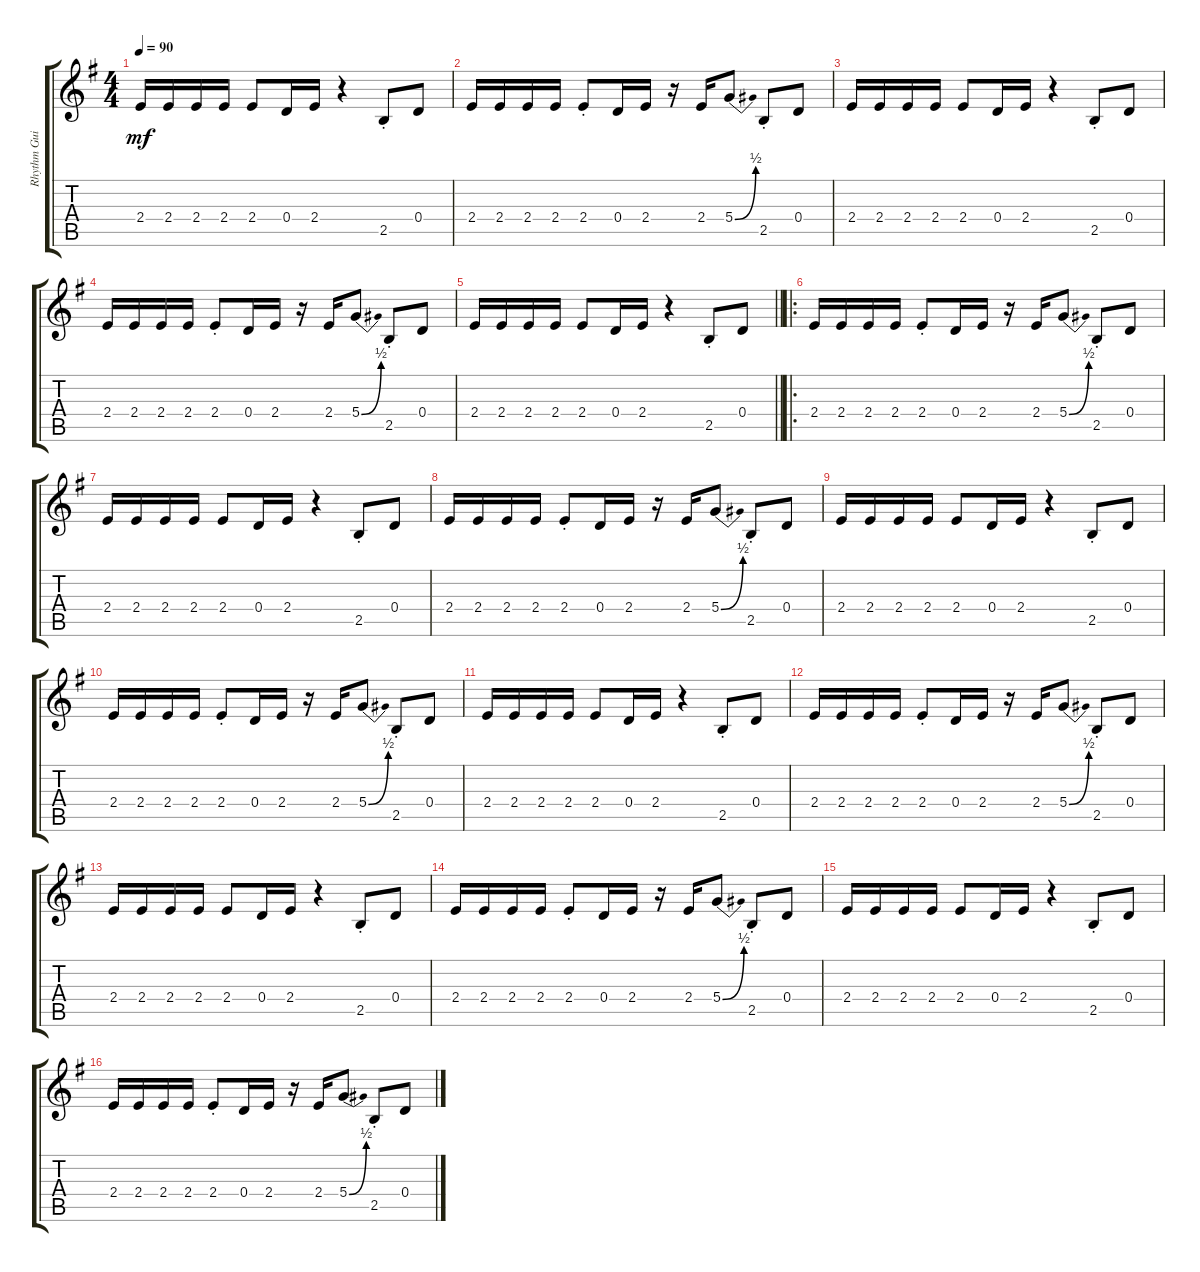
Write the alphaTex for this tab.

\track ("Rhythm Guitar 1" "Rhythm Gui") {instrument distortionguitar}
\staff {score tabs}
\tuning (E4 B3 G3 D3 A2 E2) {hide}
\ts (4 4)
\tempo 90
\clef g2
\ks g
2.4.16{dy mf} 2.4.16 2.4.16 2.4.16 2.4.8 0.4.16 2.4.16 r.4 2.5{st}.8 0.4.8 |
2.4.16 2.4.16 2.4.16 2.4.16 2.4{st}.8 0.4.16 2.4.16 r.16 2.4.16 5.4{be (bend 0 0 60 2)}.8 2.5{st}.8 0.4.8 |
2.4.16 2.4.16 2.4.16 2.4.16 2.4.8 0.4.16 2.4.16 r.4 2.5{st}.8 0.4.8 |
2.4.16 2.4.16 2.4.16 2.4.16 2.4{st}.8 0.4.16 2.4.16 r.16 2.4.16 5.4{be (bend 0 0 60 2)}.8 2.5{st}.8 0.4.8 |
\barLineRight lightlight
2.4.16 2.4.16 2.4.16 2.4.16 2.4.8 0.4.16 2.4.16 r.4 2.5{st}.8 0.4.8 |
\ro
2.4.16 2.4.16 2.4.16 2.4.16 2.4{st}.8 0.4.16 2.4.16 r.16 2.4.16 5.4{be (bend 0 0 60 2)}.8 2.5{st}.8 0.4.8 |
2.4.16 2.4.16 2.4.16 2.4.16 2.4.8 0.4.16 2.4.16 r.4 2.5{st}.8 0.4.8 |
2.4.16 2.4.16 2.4.16 2.4.16 2.4{st}.8 0.4.16 2.4.16 r.16 2.4.16 5.4{be (bend 0 0 60 2)}.8 2.5{st}.8 0.4.8 |
2.4.16 2.4.16 2.4.16 2.4.16 2.4.8 0.4.16 2.4.16 r.4 2.5{st}.8 0.4.8 |
2.4.16 2.4.16 2.4.16 2.4.16 2.4{st}.8 0.4.16 2.4.16 r.16 2.4.16 5.4{be (bend 0 0 60 2)}.8 2.5{st}.8 0.4.8 |
2.4.16 2.4.16 2.4.16 2.4.16 2.4.8 0.4.16 2.4.16 r.4 2.5{st}.8 0.4.8 |
2.4.16 2.4.16 2.4.16 2.4.16 2.4{st}.8 0.4.16 2.4.16 r.16 2.4.16 5.4{be (bend 0 0 60 2)}.8 2.5{st}.8 0.4.8 |
2.4.16 2.4.16 2.4.16 2.4.16 2.4.8 0.4.16 2.4.16 r.4 2.5{st}.8 0.4.8 |
2.4.16 2.4.16 2.4.16 2.4.16 2.4{st}.8 0.4.16 2.4.16 r.16 2.4.16 5.4{be (bend 0 0 60 2)}.8 2.5{st}.8 0.4.8 |
2.4.16 2.4.16 2.4.16 2.4.16 2.4.8 0.4.16 2.4.16 r.4 2.5{st}.8 0.4.8 |
2.4.16 2.4.16 2.4.16 2.4.16 2.4{st}.8 0.4.16 2.4.16 r.16 2.4.16 5.4{be (bend 0 0 60 2)}.8 2.5{st}.8 0.4.8
